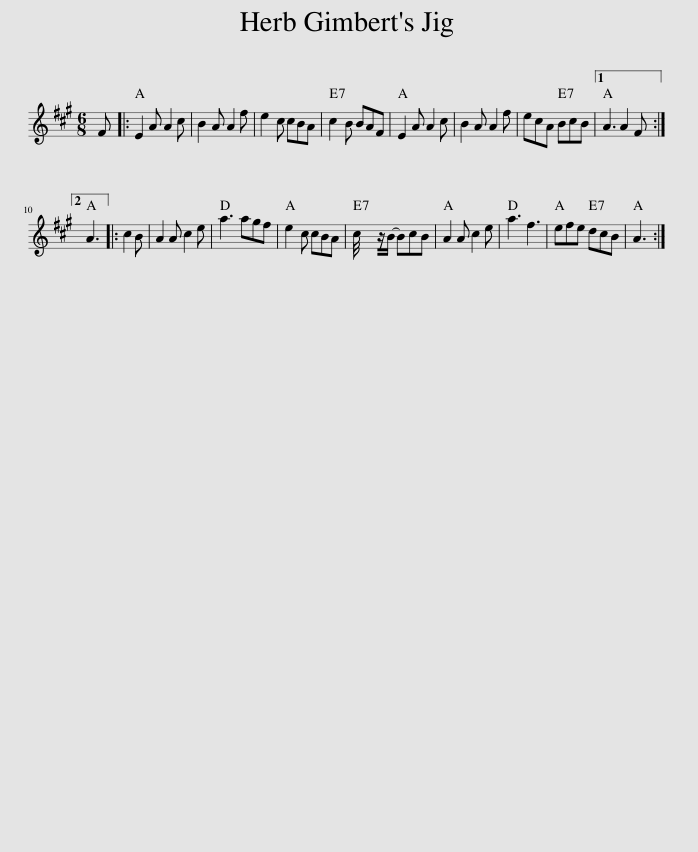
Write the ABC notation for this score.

X:1
L:1/8
M:6/8
I:linebreak $
K:A
V:1 treble
V:1
 F |: E2 A A2 c | B2 A A2 f | e2 c cBA | c2 B BAF | %5
 E2 A A2 c | B2 A A2 f | ecA BcB |1 A3 A2 F :|2$ A3 |: %10
 c2 B | A2 A c2 e | a3 agf | e2 c cBA | c/4 x2 z/ B/- BcB | %15
 A2 A c2 e | a3 f3 | efe dcB | A3 :| %19
